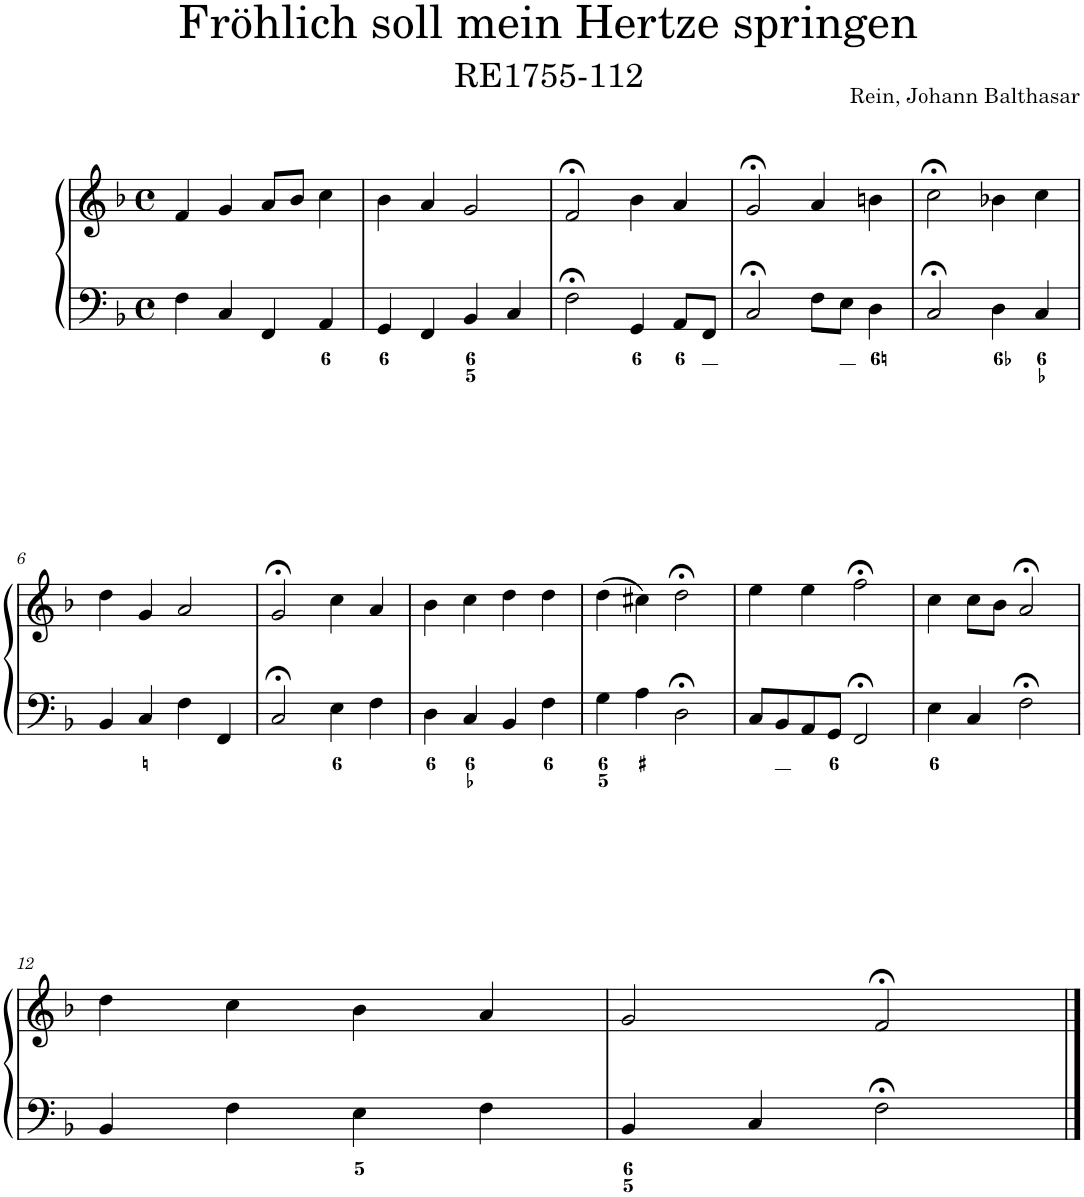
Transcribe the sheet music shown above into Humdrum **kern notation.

**kern	**kern
*part1	*part1
*staff2	*staff1
*I"Piano	*
*I'Pno.	*
*clefF4	*clefG2
*k[b-]	*k[b-]
*M4/4	*M4/4
*met(c)	*met(c)
=1	=1
4F\	4f/
4C/	4g/
4FF/	8a/L
.	8b-/J
4AA/	4cc\
=2	=2
4GG/	4b-\
4FF/	4a/
4BB-/	2g/
4C/	.
=3	=3
2F;<\	2f;</
4GG/	4b-\
8AA/L	4a/
8FF/J	.
=4	=4
2C;</	2g;</
8F\L	4a/
8E\J	.
4D\	4bn\
=5	=5
2C;</	2cc;<\
4D\	4b-X\
4C/	4cc\
!!LO:LB:g=z
=6	=6
4BB-/	4dd\
4C/	4g/
4F\	2a/
4FF/	.
=7	=7
2C;</	2g;</
4E\	4cc\
4F\	4a/
=8	=8
4D\	4b-\
4C/	4cc\
4BB-/	4dd\
4F\	4dd\
=9	=9
4G\	(4dd\
4A\	4cc#X\)
2D;<\	2dd;<\
=10	=10
8C/L	4ee\
8BB-/	.
8AA/	4ee\
8GG/J	.
2FF;</	2ff;<\
=11	=11
4E\	4cc\
4C/	8cc\L
.	8b-\J
2F;<\	2a;</
!!LO:LB:g=z
=12	=12
4BB-/	4dd\
4F\	4cc\
4E\	4b-\
4F\	4a/
=13	=13
4BB-/	2g/
4C/	.
2F;<\	2f;</
==	==
*-	*-
